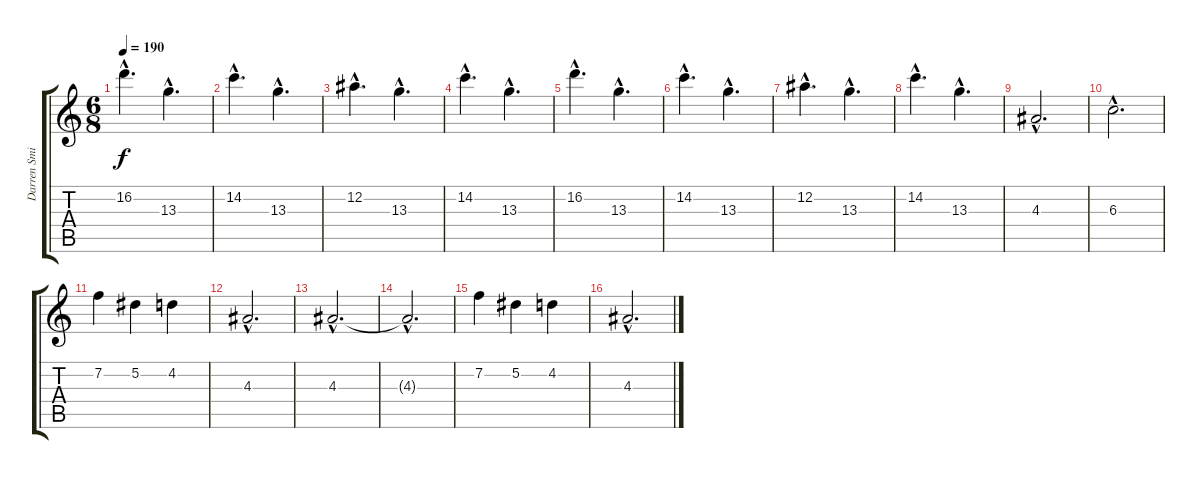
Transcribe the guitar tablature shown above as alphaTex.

\track ("Darren Smith" "Darren Smi") {instrument overdrivenguitar}
\staff {score tabs}
\tuning (Eb4 Bb3 Gb3 Db3 Ab2 Db2) {hide}
\ts (6 8)
\tempo 190
\clef g2
\ks c
16.2{hac}.4{d dy f} 13.3{hac}.4{d} |
14.2{hac}.4{d} 13.3{hac}.4{d} |
12.2{hac}.4{d} 13.3{hac}.4{d} |
14.2{hac}.4{d} 13.3{hac}.4{d} |
16.2{hac}.4{d} 13.3{hac}.4{d} |
14.2{hac}.4{d} 13.3{hac}.4{d} |
12.2{hac}.4{d} 13.3{hac}.4{d} |
14.2{hac}.4{d} 13.3{hac}.4{d} |
4.3{hac}.2{d} |
6.3{hac}.2{d} |
7.2.4 5.2.4 4.2.4 |
4.3{hac}.2{d} |
4.3{hac}.2{d} |
4.3{hac t}.2{d} |
7.2.4 5.2.4 4.2.4 |
4.3{hac}.2{d}
